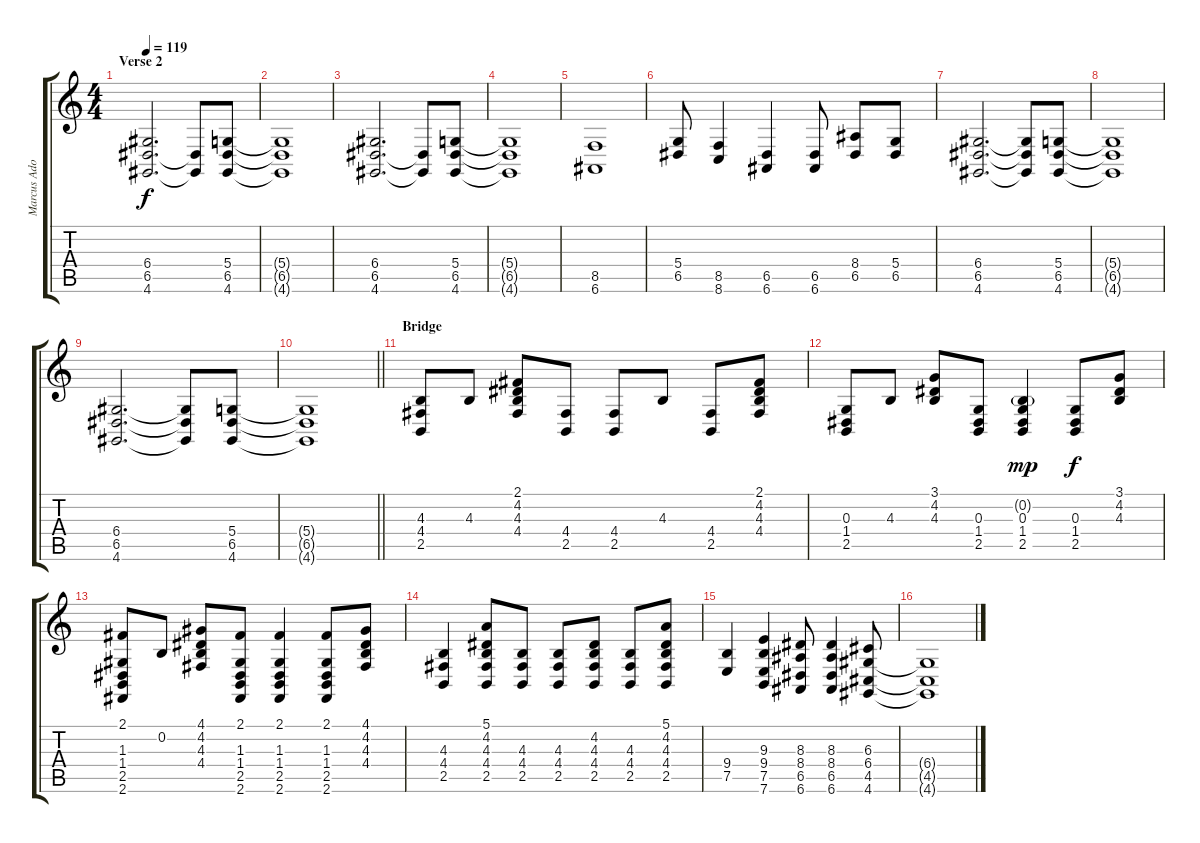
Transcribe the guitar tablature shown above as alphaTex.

\track ("Marcus Adoro(Synth)" "Marcus Ado") {instrument lead8bassandlead}
\staff {score tabs}
\tuning (E4 B3 G3 D3 A2 E2) {hide}
\ts (4 4)
\section ("" "Verse 2")
\tempo 119
\clef g2
\ks c
(6.4 6.5 4.6).2{d dy f} (6.5{t} 4.6{t}).8 (5.4 6.5 4.6).8 |
(5.4{t} 6.5{t} 4.6{t}).1 |
(6.4 6.5 4.6).2{d} (6.5{t} 4.6{t}).8 (5.4 6.5 4.6).8 |
(5.4{t} 6.5{t} 4.6{t}).1 |
(8.5 6.6).1 |
(5.4 6.5).8 (8.5 8.6).4 (6.5 6.6).4 (6.5 6.6).8 (8.4 6.5).8 (5.4 6.5).8 |
(6.4 6.5 4.6).2{d instrument lead8bassandlead} (6.4{t} 6.5{t} 4.6{t}).8 (5.4 6.5 4.6).8 |
(5.4{t} 6.5{t} 4.6{t}).1 |
(6.4 6.5 4.6).2{d} (6.4{t} 6.5{t} 4.6{t}).8 (5.4 6.5 4.6).8 |
\barLineRight lightlight
(5.4{t} 6.5{t} 4.6{t}).1 |
\section ("" "Bridge")
(4.3 4.4 2.5).8 4.3.8 (2.1 4.2 4.3 4.4).8 (4.4 2.5).8 (4.4 2.5).8 4.3.8 (4.4 2.5).8 (2.1 4.2 4.3 4.4).8 |
(0.3 1.4 2.5).8 4.3.8 (3.1 4.2 4.3).8 (0.3 1.4 2.5).8 (0.2{g} 0.3 1.4 2.5).4{dy mp} (0.3 1.4 2.5).8{dy f} (3.1 4.2 4.3).8 |
(2.1 1.3 1.4 2.5 2.6).8 0.2.8 (4.1 4.2 4.3 4.4).8 (2.1 1.3 1.4 2.5 2.6).8 (2.1 1.3 1.4 2.5 2.6).4 (2.1 1.3 1.4 2.5 2.6).8 (4.1 4.2 4.3 4.4).8 |
(4.3 4.4 2.5).4 (5.1 4.2 4.3 4.4 2.5).8 (4.3 4.4 2.5).8 (4.3 4.4 2.5).8 (4.2 4.3 4.4 2.5).8 (4.3 4.4 2.5).8 (5.1 4.2 4.3 4.4 2.5).8 |
(9.4 7.5).4 (9.3 9.4 7.5 7.6).4 (8.3 8.4 6.5 6.6).8 (8.3 8.4 6.5 6.6).4 (6.3 6.4 4.5 4.6).8 |
(6.4{t} 4.5{t} 4.6{t}).1
